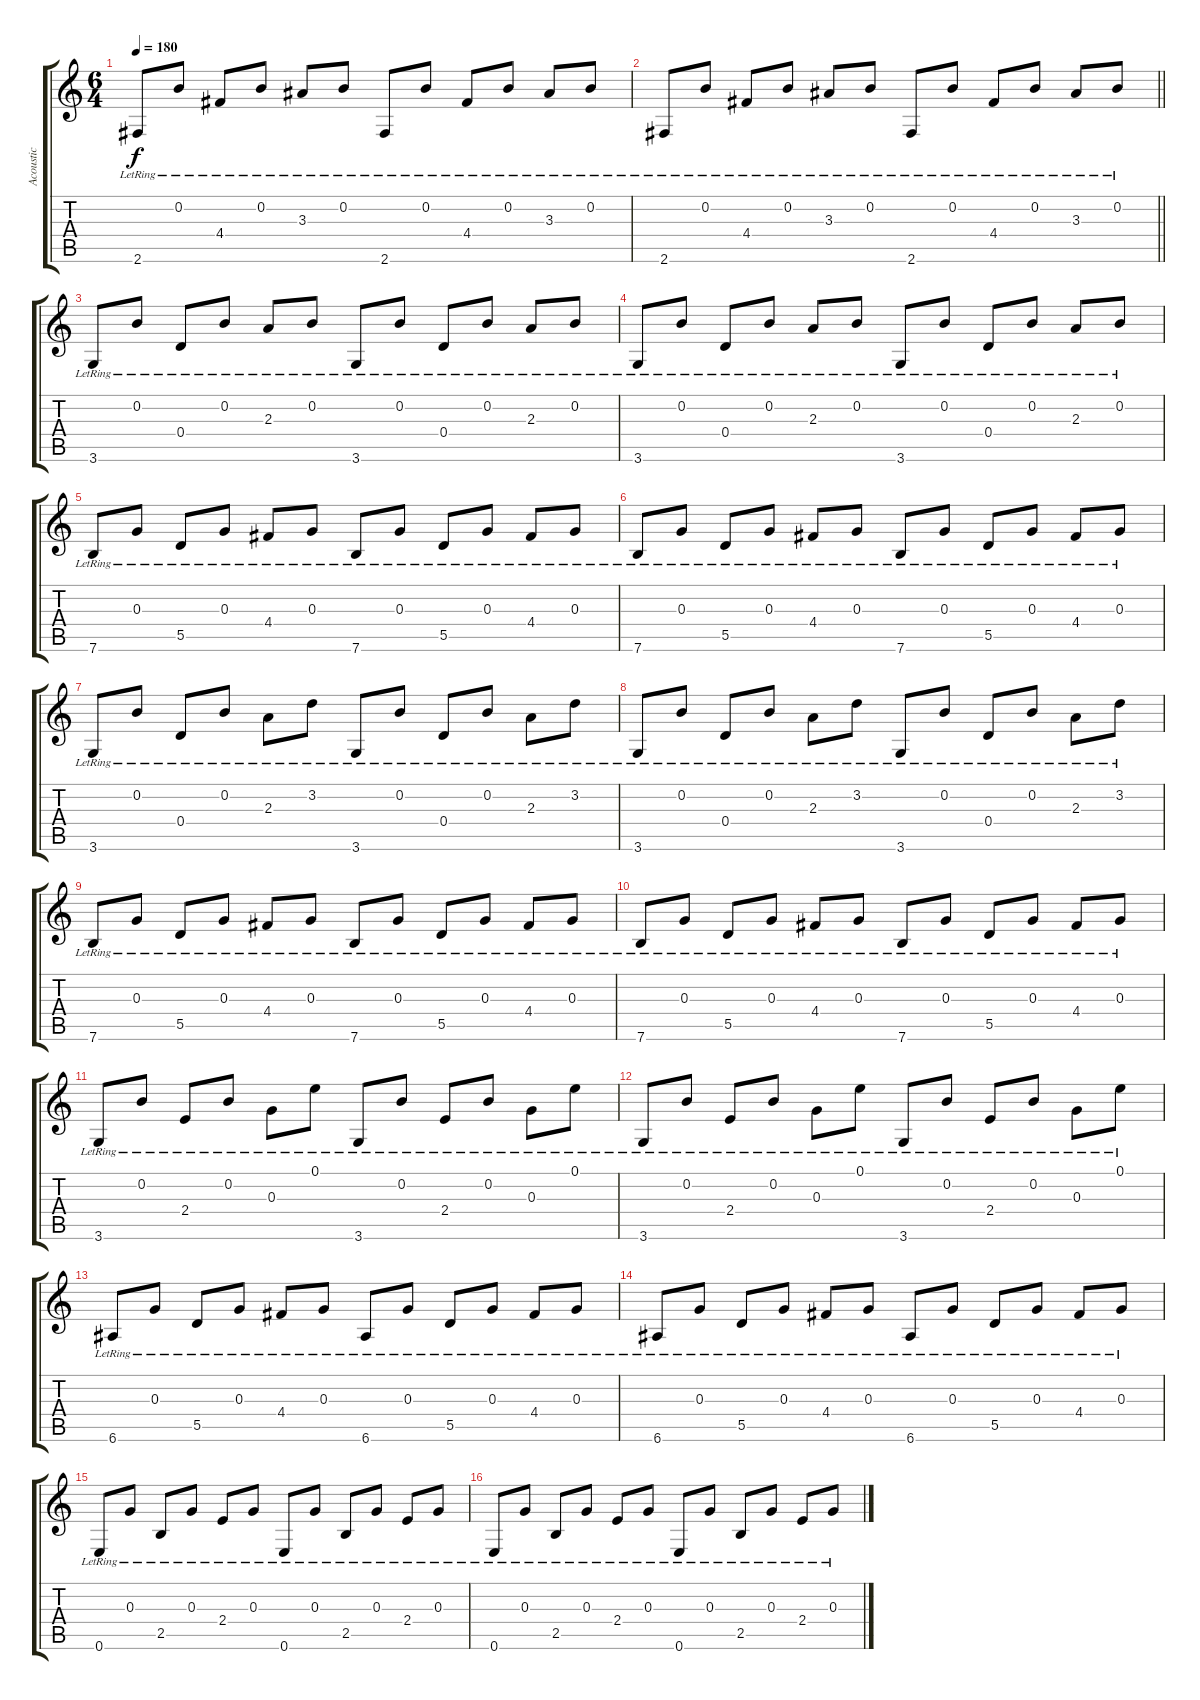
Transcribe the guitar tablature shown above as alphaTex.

\track ("Acoustic" "Acoustic") {instrument acousticguitarnylon}
\staff {score tabs}
\tuning (E4 B3 G3 D3 A2 E2) {hide}
\ts (6 4)
\tempo 180
\clef g2
\ks c
2.6{lr}.8{dy f} 0.2{lr}.8 4.4{lr}.8 0.2{lr}.8 3.3{lr}.8 0.2{lr}.8 2.6{lr}.8 0.2{lr}.8 4.4{lr}.8 0.2{lr}.8 3.3{lr}.8 0.2{lr}.8 |
\barLineRight lightlight
2.6{lr}.8 0.2{lr}.8 4.4{lr}.8 0.2{lr}.8 3.3{lr}.8 0.2{lr}.8 2.6{lr}.8 0.2{lr}.8 4.4{lr}.8 0.2{lr}.8 3.3{lr}.8 0.2{lr}.8 |
3.6{lr}.8 0.2{lr}.8 0.4{lr}.8 0.2{lr}.8 2.3{lr}.8 0.2{lr}.8 3.6{lr}.8 0.2{lr}.8 0.4{lr}.8 0.2{lr}.8 2.3{lr}.8 0.2{lr}.8 |
3.6{lr}.8 0.2{lr}.8 0.4{lr}.8 0.2{lr}.8 2.3{lr}.8 0.2{lr}.8 3.6{lr}.8 0.2{lr}.8 0.4{lr}.8 0.2{lr}.8 2.3{lr}.8 0.2{lr}.8 |
7.6{lr}.8 0.3{lr}.8 5.5{lr}.8 0.3{lr}.8 4.4{lr}.8 0.3{lr}.8 7.6{lr}.8 0.3{lr}.8 5.5{lr}.8 0.3{lr}.8 4.4{lr}.8 0.3{lr}.8 |
7.6{lr}.8 0.3{lr}.8 5.5{lr}.8 0.3{lr}.8 4.4{lr}.8 0.3{lr}.8 7.6{lr}.8 0.3{lr}.8 5.5{lr}.8 0.3{lr}.8 4.4{lr}.8 0.3{lr}.8 |
3.6{lr}.8 0.2{lr}.8 0.4{lr}.8 0.2{lr}.8 2.3{lr}.8 3.2{lr}.8 3.6{lr}.8 0.2{lr}.8 0.4{lr}.8 0.2{lr}.8 2.3{lr}.8 3.2{lr}.8 |
3.6{lr}.8 0.2{lr}.8 0.4{lr}.8 0.2{lr}.8 2.3{lr}.8 3.2{lr}.8 3.6{lr}.8 0.2{lr}.8 0.4{lr}.8 0.2{lr}.8 2.3{lr}.8 3.2{lr}.8 |
7.6{lr}.8 0.3{lr}.8 5.5{lr}.8 0.3{lr}.8 4.4{lr}.8 0.3{lr}.8 7.6{lr}.8 0.3{lr}.8 5.5{lr}.8 0.3{lr}.8 4.4{lr}.8 0.3{lr}.8 |
7.6{lr}.8 0.3{lr}.8 5.5{lr}.8 0.3{lr}.8 4.4{lr}.8 0.3{lr}.8 7.6{lr}.8 0.3{lr}.8 5.5{lr}.8 0.3{lr}.8 4.4{lr}.8 0.3{lr}.8 |
3.6{lr}.8 0.2{lr}.8 2.4{lr}.8 0.2{lr}.8 0.3{lr}.8 0.1{lr}.8 3.6{lr}.8 0.2{lr}.8 2.4{lr}.8 0.2{lr}.8 0.3{lr}.8 0.1{lr}.8 |
3.6{lr}.8 0.2{lr}.8 2.4{lr}.8 0.2{lr}.8 0.3{lr}.8 0.1{lr}.8 3.6{lr}.8 0.2{lr}.8 2.4{lr}.8 0.2{lr}.8 0.3{lr}.8 0.1{lr}.8 |
6.6{lr}.8 0.3{lr}.8 5.5{lr}.8 0.3{lr}.8 4.4{lr}.8 0.3{lr}.8 6.6{lr}.8 0.3{lr}.8 5.5{lr}.8 0.3{lr}.8 4.4{lr}.8 0.3{lr}.8 |
6.6{lr}.8 0.3{lr}.8 5.5{lr}.8 0.3{lr}.8 4.4{lr}.8 0.3{lr}.8 6.6{lr}.8 0.3{lr}.8 5.5{lr}.8 0.3{lr}.8 4.4{lr}.8 0.3{lr}.8 |
0.6{lr}.8 0.3{lr}.8 2.5{lr}.8 0.3{lr}.8 2.4{lr}.8 0.3{lr}.8 0.6{lr}.8 0.3{lr}.8 2.5{lr}.8 0.3{lr}.8 2.4{lr}.8 0.3{lr}.8 |
0.6{lr}.8 0.3{lr}.8 2.5{lr}.8 0.3{lr}.8 2.4{lr}.8 0.3{lr}.8 0.6{lr}.8 0.3{lr}.8 2.5{lr}.8 0.3{lr}.8 2.4{lr}.8 0.3{lr}.8
